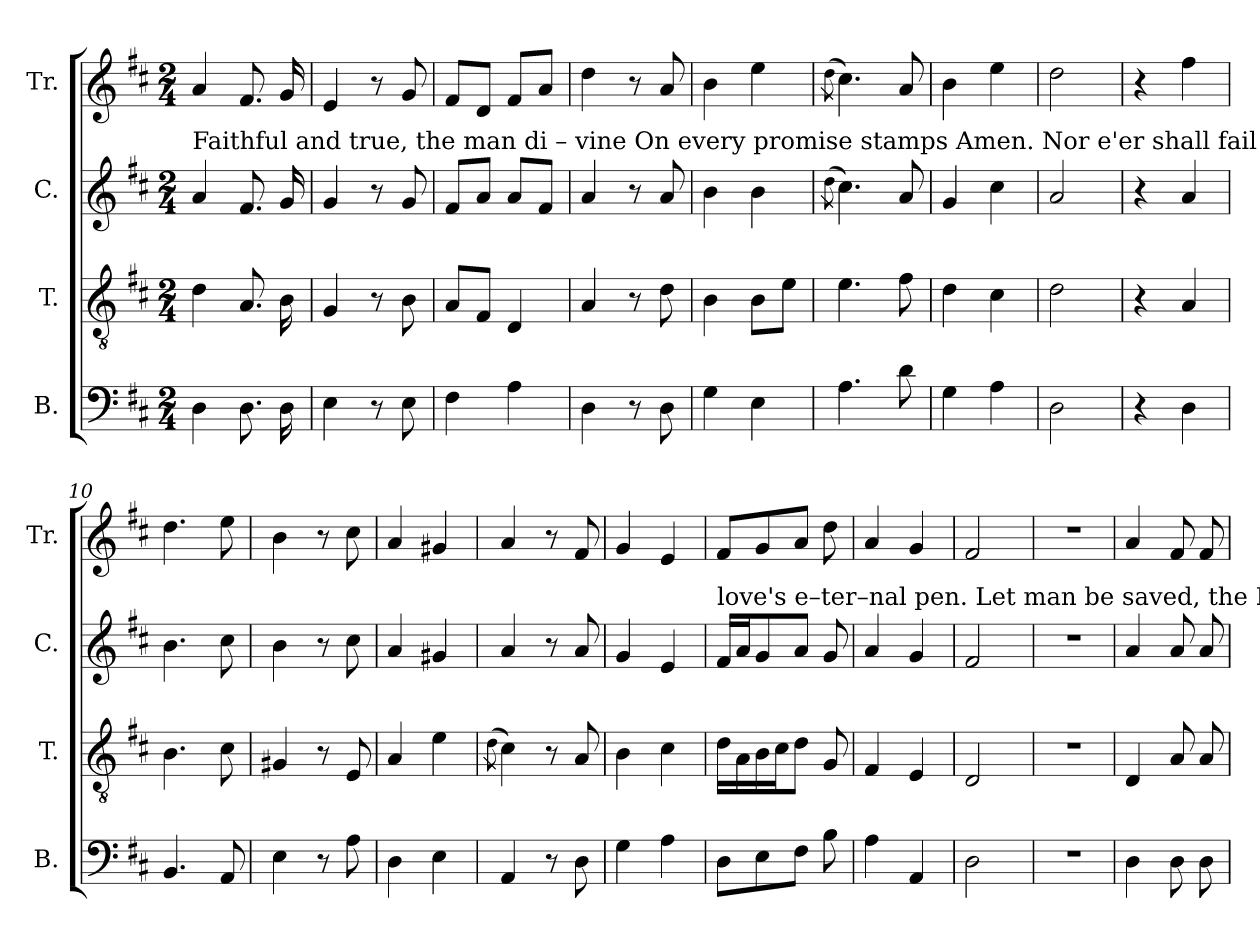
**kern	**kern	**kern	**kern
*part4	*part3	*part2	*part1
*staff4	*staff3	*staff2	*staff1
*I"B.	*I"T.	*I"C.	*I"Tr.
*I'B.	*I'T.	*I'C.	*I'Tr.
*clefF4	*clefGv2	*clefG2	*clefG2
*k[f#c#]	*k[f#c#]	*k[f#c#]	*k[f#c#]
*M2/4	*M2/4	*M2/4	*M2/4
*MM100	*MM100	*MM100	*MM100
=1	=1	=1	=1
!	!	!LO:TX:a:t=Faithful and true, the  man  di – vine     On  every  promise  stamps  Amen.       Nor e'er shall  fail   a     sin–gle    line,  Engraved by	!
4D\	4d\	4a/	4a/
8.D\	8.A/	8.f#/	8.f#/
16D\	16B\	16g/	16g/
=2	=2	=2	=2
4E\	4G/	4g/	4e/
8r	8r	8r	8r
8E\	8B\	8g/	8g/
=3	=3	=3	=3
4F#\	8A/L	8f#/L	8f#/L
.	8F#/J	8a/J	8d/J
4A\	4D/	8a/L	8f#/L
.	.	8f#/J	8a/J
=4	=4	=4	=4
4D\	4A/	4a/	4dd\
8r	8r	8r	8r
8D\	8d\	8a/	8a/
=5	=5	=5	=5
4G\	4B\	4b\	4b\
4E\	8B\L	4b\	4ee\
.	8e\J	.	.
=6	=6	=6	=6
.	.	(8qdd\	(8qdd\
4.A\	4.e\	4.cc#\)	4.cc#\)
8d\	8f#\	8a/	8a/
=7	=7	=7	=7
4G\	4d\	4g/	4b\
4A\	4c#\	4cc#\	4ee\
=8	=8	=8	=8
2D\	2d\	2a/	2dd\
=9	=9	=9	=9
4r	4r	4r	4r
4D\	4A/	4a/	4ff#\
=10	=10	=10	=10
4.BB/	4.B\	4.b\	4.dd\
8AA/	8c#\	8cc#\	8ee\
=11	=11	=11	=11
4E\	4G#X/	4b\	4b\
8r	8r	8r	8r
8A\	8E/	8cc#\	8cc#\
=12	=12	=12	=12
4D\	4A/	4a/	4a/
4E\	4e\	4g#X/	4g#X/
=13	=13	=13	=13
.	(8qd\	.	.
4AA/	4c#\)	4a/	4a/
8r	8r	8r	8r
8D\	8A/	8a/	8f#/
=14	=14	=14	=14
4G\	4B\	4g/	4g/
4A\	4c#\	4e/	4e/
=15	=15	=15	=15
!	!	!LO:TX:a:t=love's         e–ter–nal  pen.     Let man be saved, the Father said&colon;  So  be  it!        Je  – sus,  Je –sus cried&colon;  Nay more, the Savior bowed his	!
8D\L	16d\LL	16f#/LL	8f#/L
.	16A\	16a/J	.
8E\	16B\	8g/	8g/
.	16c#\J	.	.
8F#\J	8d\J	8a/J	8a/J
8B\	8G/	8g/	8dd\
=16	=16	=16	=16
4A\	4F#/	4a/	4a/
4AA/	4E/	4g/	4g/
=17	=17	=17	=17
2D\	2D/	2f#/	2f#/
=18	=18	=18	=18
2r	2r	2r	2r
=19	=19	=19	=19
4D\	4D/	4a/	4a/
8D\	8A/	8a/	8f#/
8D\	8A/	8a/	8f#/
=	=	=	=
*-	*-	*-	*-
